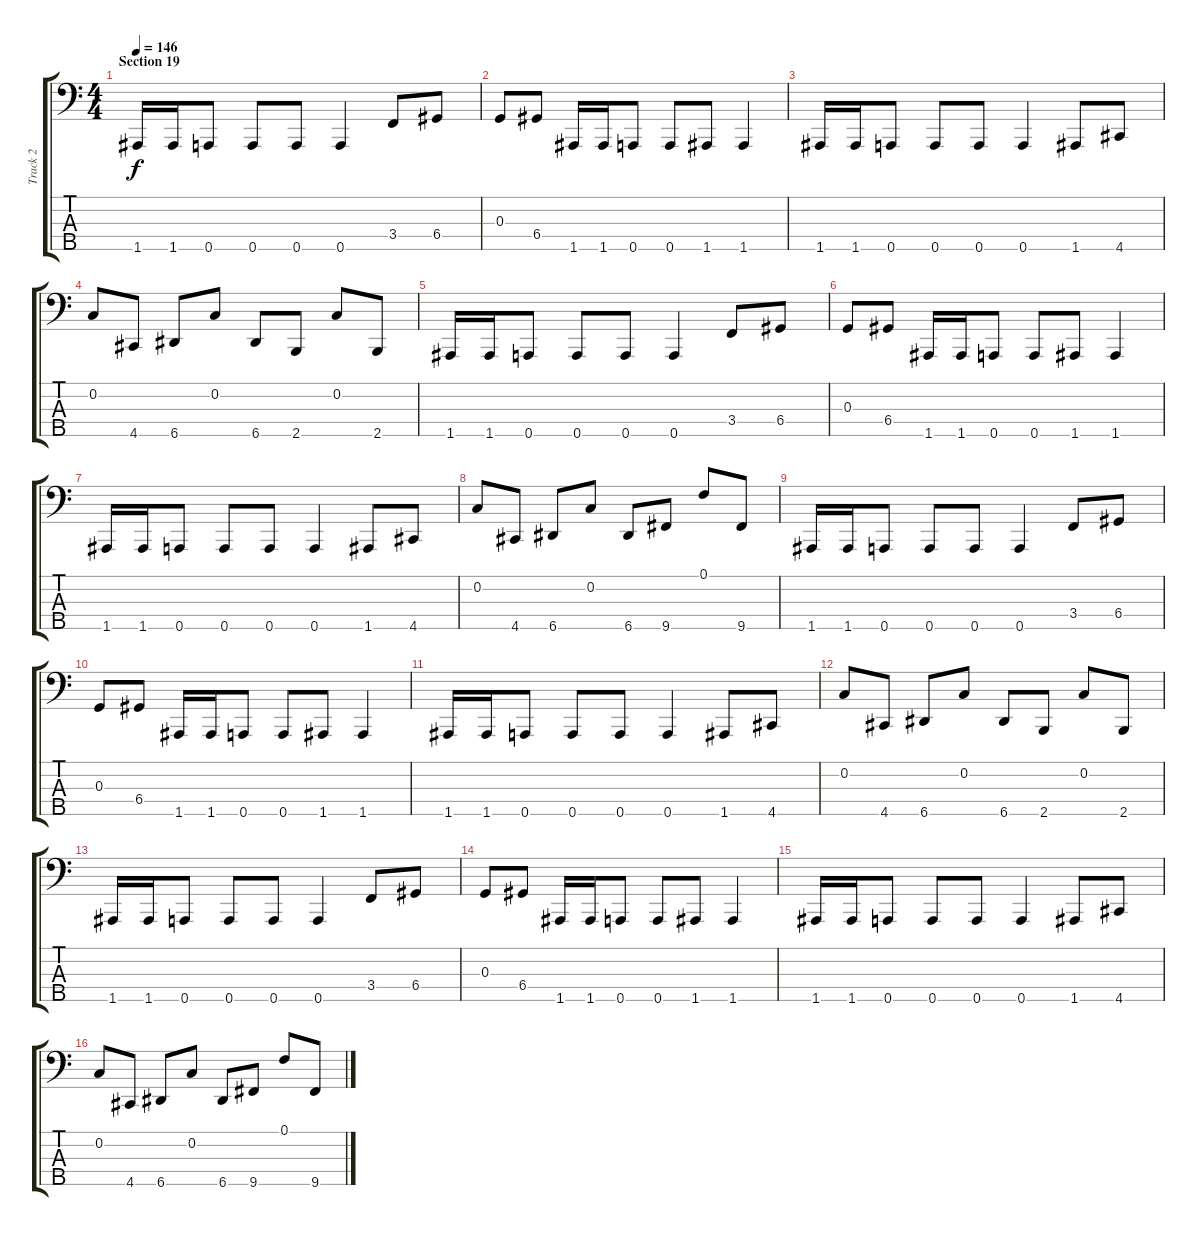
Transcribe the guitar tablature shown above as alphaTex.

\track ("Track 2" "Track 2") {instrument electricbassfinger}
\staff {score tabs}
\tuning (F2 C2 G1 D1 A0) {hide}
\ts (4 4)
\section ("" "Section 19")
\tempo 146
\clef f4
\ks c
1.5.16{dy f} 1.5.16 0.5.8 0.5.8 0.5.8 0.5.4 3.4.8 6.4.8 |
0.3.8 6.4.8 1.5.16 1.5.16 0.5.8 0.5.8 1.5.8 1.5.4 |
1.5.16 1.5.16 0.5.8 0.5.8 0.5.8 0.5.4 1.5.8 4.5.8 |
0.2.8 4.5.8 6.5.8 0.2.8 6.5.8 2.5.8 0.2.8 2.5.8 |
1.5.16 1.5.16 0.5.8 0.5.8 0.5.8 0.5.4 3.4.8 6.4.8 |
0.3.8 6.4.8 1.5.16 1.5.16 0.5.8 0.5.8 1.5.8 1.5.4 |
1.5.16 1.5.16 0.5.8 0.5.8 0.5.8 0.5.4 1.5.8 4.5.8 |
0.2.8 4.5.8 6.5.8 0.2.8 6.5.8 9.5.8 0.1.8 9.5.8 |
1.5.16 1.5.16 0.5.8 0.5.8 0.5.8 0.5.4 3.4.8 6.4.8 |
0.3.8 6.4.8 1.5.16 1.5.16 0.5.8 0.5.8 1.5.8 1.5.4 |
1.5.16 1.5.16 0.5.8 0.5.8 0.5.8 0.5.4 1.5.8 4.5.8 |
0.2.8 4.5.8 6.5.8 0.2.8 6.5.8 2.5.8 0.2.8 2.5.8 |
1.5.16 1.5.16 0.5.8 0.5.8 0.5.8 0.5.4 3.4.8 6.4.8 |
0.3.8 6.4.8 1.5.16 1.5.16 0.5.8 0.5.8 1.5.8 1.5.4 |
1.5.16 1.5.16 0.5.8 0.5.8 0.5.8 0.5.4 1.5.8 4.5.8 |
0.2.8 4.5.8 6.5.8 0.2.8 6.5.8 9.5.8 0.1.8 9.5.8
